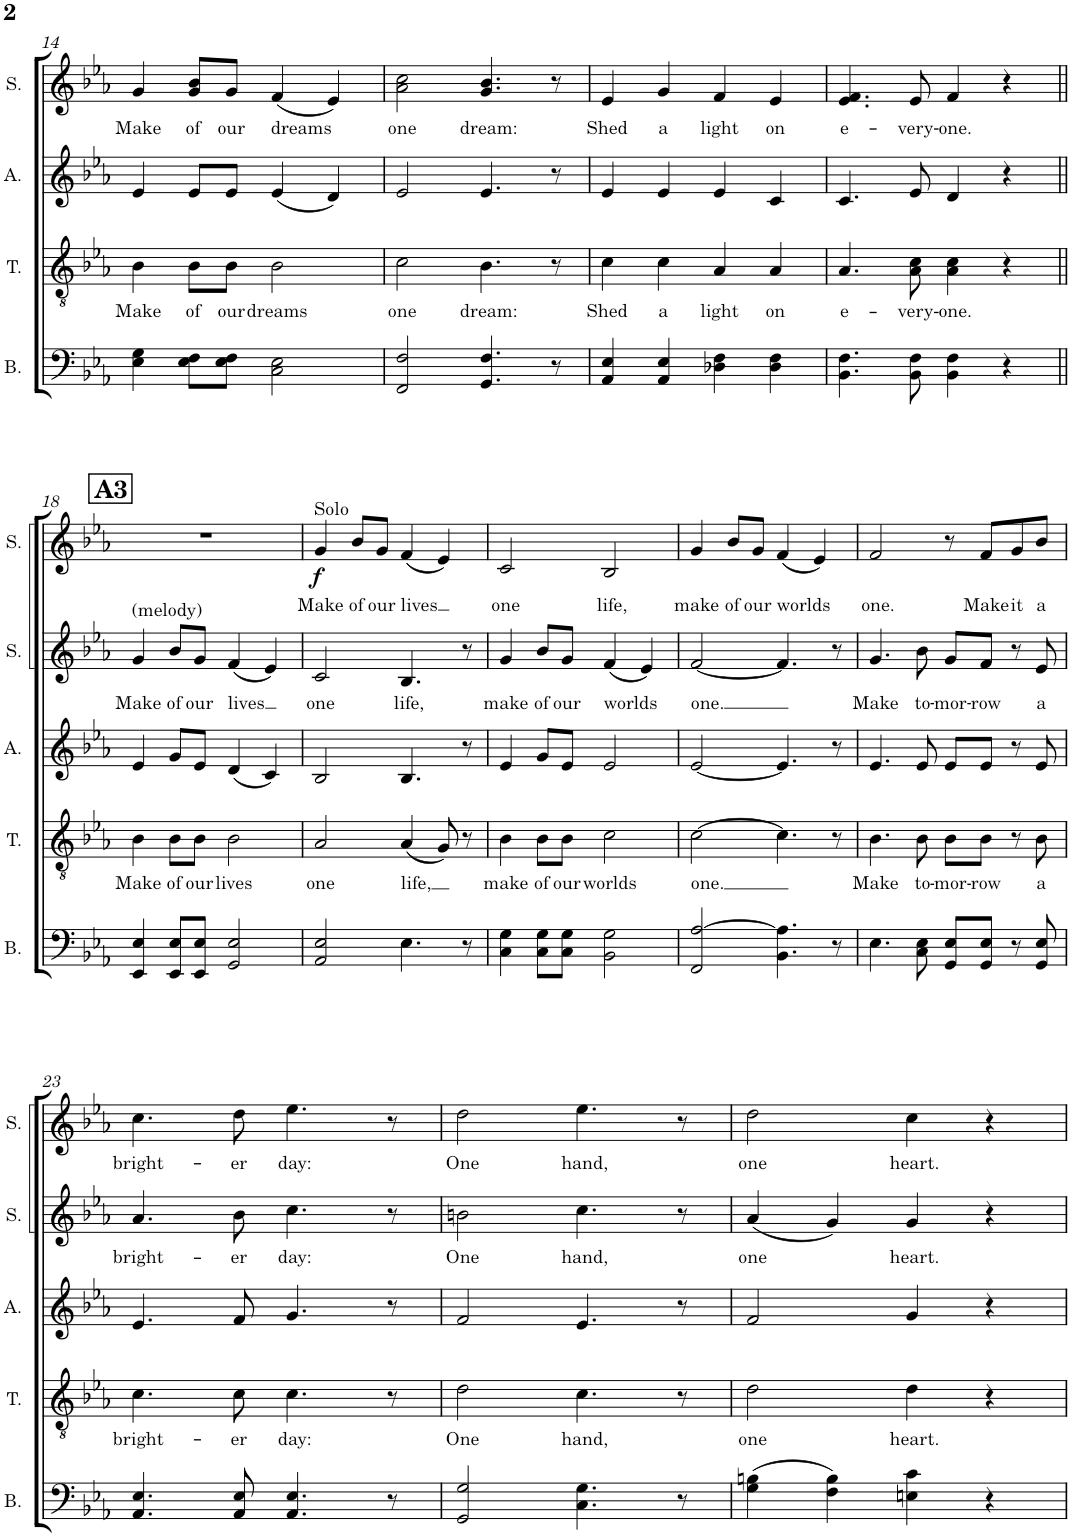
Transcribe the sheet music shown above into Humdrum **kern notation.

**kern	**kern	**text	**kern	**kern	**text	**kern	**text	**dynam
*part5	*part4	*part4	*part3	*part2	*part2	*part1	*part1	*part1
*staff5	*staff4	*staff4	*staff3	*staff2	*staff2	*staff1	*staff1	*staff1
*I"Bass	*I"Tenor	*	*I"Alto	*I"Soprano	*	*I"Soprano	*	*
*I'B.	*I'T.	*	*I'A.	*I'S.	*	*I'S.	*	*
!!LO:PB:g=z
*clefF4	*clefGv2	*	*clefG2	*clefG2	*	*clefG2	*	*
*k[b-e-a-]	*k[b-e-a-]	*	*k[b-e-a-]	*k[b-e-a-]	*	*k[b-e-a-]	*	*
*M4/4	*M4/4	*	*M4/4	*M4/4	*	*M4/4	*	*
=14	=14	=14	=14	=14	=14	=14	=14	=14
!	!	!LO:LY:b	!	!	!LO:LY:b	!	!	!
4E-\ 4G\	4B-\	Make	4e-/	4g/	Make	1r	.	.
!	!	!LO:LY:b	!	!	!LO:LY:b	!	!	!
8E-\ 8F\L	8B-\L	of	8e-/L	8g/ 8b-/L	of	.	.	.
!	!	!LO:LY:b	!	!	!LO:LY:b	!	!	!
8E-\ 8F\J	8B-\J	our	8e-/J	8g/J	our	.	.	.
!	!	!LO:LY:b	!	!	!LO:LY:b	!	!	!
2C\ 2E-\	2B-\	dreams	(4e-/	(4f/	dreams	.	.	.
.	.	.	4d/)	4e-/)	.	.	.	.
=15	=15	=15	=15	=15	=15	=15	=15	=15
!	!	!LO:LY:b	!	!	!LO:LY:b	!	!	!
2FF/ 2F/	2c\	one	2e-/	2a-\ 2cc\	one	1r	.	.
!	!	!LO:LY:b	!	!	!LO:LY:b	!	!	!
4.GG/ 4.F/	4.B-\	dream:	4.e-/	4.g/ 4.b-/	dream:	.	.	.
8r	8r	.	8r	8r	.	.	.	.
=16	=16	=16	=16	=16	=16	=16	=16	=16
!	!	!LO:LY:b	!	!	!LO:LY:b	!	!	!
4AA-/ 4E-/	4c\	Shed	4e-/	4e-/	Shed	1r	.	.
!	!	!LO:LY:b	!	!	!LO:LY:b	!	!	!
4AA-/ 4E-/	4c\	a	4e-/	4g/	a	.	.	.
!	!	!LO:LY:b	!	!	!LO:LY:b	!	!	!
4D-X\ 4F\	4A-/	light	4e-/	4f/	light	.	.	.
!	!	!LO:LY:b	!	!	!LO:LY:b	!	!	!
4D-\ 4F\	4A-/	on	4c/	4e-/	on	.	.	.
=17	=17	=17	=17	=17	=17	=17	=17	=17
!	!	!LO:LY:b	!	!	!LO:LY:b	!	!	!
4.BB-\ 4.F\	4.A-/	e-	4.c/	4.e-/ 4.f/	e-	1r	.	.
!	!	!LO:LY:b	!	!	!LO:LY:b	!	!	!
8BB-\ 8F\	8A-\ 8c\	-very-	8e-/	8e-/	-very-	.	.	.
!	!	!LO:LY:b	!	!	!LO:LY:b	!	!	!
4BB-\ 4F\	4A-\ 4c\	-one.	4d/	4f/	-one.	.	.	.
4r	4r	.	4r	4r	.	.	.	.
!!LO:LB:g=z
!!LO:REH:place=s1:a:B:cj:fs=14:t=A3
=18||	=18||	=18||	=18||	=18||	=18||	=18||	=18||	=18||
!	!	!	!	!LO:TX:a:t=(melody)	!	!	!	!
!	!	!LO:LY:b	!	!	!LO:LY:b	!	!	!
4EE-/ 4E-/	4B-\	Make	4e-/	4g/	Make	1r	.	.
!	!	!LO:LY:b	!	!	!LO:LY:b	!	!	!
8EE-/ 8E-/L	8B-\L	of	8g/L	8b-/L	of	.	.	.
!	!	!LO:LY:b	!	!	!LO:LY:b	!	!	!
8EE-/ 8E-/J	8B-\J	our	8e-/J	8g/J	our	.	.	.
!	!	!LO:LY:b	!	!	!LO:LY:b	!	!	!
2GG/ 2E-/	2B-\	lives	(4d/	(4f/	lives	.	.	.
.	.	.	4c/)	4e-/)	.	.	.	.
=19	=19	=19	=19	=19	=19	=19	=19	=19
!	!	!	!	!	!	!LO:TX:a:t=Solo	!	!
!	!	!LO:LY:b	!	!	!LO:LY:b	!	!LO:LY:b	!LO:DY:b
2AA-/ 2E-/	2A-/	one	2B-/	2c/	one	4g/	Make	f
!	!	!	!	!	!	!	!LO:LY:b	!
.	.	.	.	.	.	8b-/L	of	.
!	!	!	!	!	!	!	!LO:LY:b	!
.	.	.	.	.	.	8g/J	our	.
!	!	!LO:LY:b	!	!	!LO:LY:b	!	!LO:LY:b	!
4.E-\	(4A-/	life,	4.B-/	4.B-/	life,	(4f/	lives	.
.	8G/)	.	.	.	.	4e-/)	.	.
8r	8r	.	8r	8r	.	.	.	.
=20	=20	=20	=20	=20	=20	=20	=20	=20
!	!	!LO:LY:b	!	!	!LO:LY:b	!	!LO:LY:b	!
4C\ 4G\	4B-\	make	4e-/	4g/	make	2c/	one	.
!	!	!LO:LY:b	!	!	!LO:LY:b	!	!	!
8C\ 8G\L	8B-\L	of	8g/L	8b-/L	of	.	.	.
!	!	!LO:LY:b	!	!	!LO:LY:b	!	!	!
8C\ 8G\J	8B-\J	our	8e-/J	8g/J	our	.	.	.
!	!	!LO:LY:b	!	!	!LO:LY:b	!	!LO:LY:b	!
2BB-\ 2G\	2c\	worlds	2e-/	(4f/	worlds	2B-/	life,	.
.	.	.	.	4e-/)	.	.	.	.
=21	=21	=21	=21	=21	=21	=21	=21	=21
!	!	!LO:LY:b	!	!	!LO:LY:b	!	!LO:LY:b	!
2FF/ [2A-/	[2c\	one.	[2e-/	[2f/	one.	4g/	make	.
!	!	!	!	!	!	!	!LO:LY:b	!
.	.	.	.	.	.	8b-/L	of	.
!	!	!	!	!	!	!	!LO:LY:b	!
.	.	.	.	.	.	8g/J	our	.
!	!	!	!	!	!	!	!LO:LY:b	!
4.BB-\ 4.A-\]	4.c\]	.	4.e-/]	4.f/]	.	(4f/	worlds	.
.	.	.	.	.	.	4e-/)	.	.
8r	8r	.	8r	8r	.	.	.	.
=22	=22	=22	=22	=22	=22	=22	=22	=22
!	!	!LO:LY:b	!	!	!LO:LY:b	!	!LO:LY:b	!
4.E-\	4.B-\	Make	4.e-/	4.g/	Make	2f/	one.	.
!	!	!LO:LY:b	!	!	!LO:LY:b	!	!	!
8C\ 8E-\	8B-\	to-	8e-/	8b-\	to-	.	.	.
!	!	!LO:LY:b	!	!	!LO:LY:b	!	!	!
8GG/ 8E-/L	8B-\L	-mor-	8e-/L	8g/L	-mor-	8r	.	.
!	!	!LO:LY:b	!	!	!LO:LY:b	!	!LO:LY:b	!
8GG/ 8E-/J	8B-\J	-row	8e-/J	8f/J	-row	8f/L	Make	.
!	!	!	!	!	!	!	!LO:LY:b	!
8r	8r	.	8r	8r	.	8g/	it	.
!	!	!LO:LY:b	!	!	!LO:LY:b	!	!LO:LY:b	!
8GG/ 8E-/	8B-\	a	8e-/	8e-/	a	8b-/J	a	.
!!LO:LB:g=z
=23	=23	=23	=23	=23	=23	=23	=23	=23
!	!	!LO:LY:b	!	!	!LO:LY:b	!	!LO:LY:b	!
4.AA-/ 4.E-/	4.c\	bright-	4.e-/	4.a-/	bright-	4.cc\	bright-	.
!	!	!LO:LY:b	!	!	!LO:LY:b	!	!LO:LY:b	!
8AA-/ 8E-/	8c\	-er	8f/	8b-\	-er	8dd\	-er	.
!	!	!LO:LY:b	!	!	!LO:LY:b	!	!LO:LY:b	!
4.AA-/ 4.E-/	4.c\	day:	4.g/	4.cc\	day:	4.ee-\	day:	.
8r	8r	.	8r	8r	.	8r	.	.
=24	=24	=24	=24	=24	=24	=24	=24	=24
!	!	!LO:LY:b	!	!	!LO:LY:b	!	!LO:LY:b	!
2GG/ 2G/	2d\	One	2f/	2bn\	One	2dd\	One	.
!	!	!LO:LY:b	!	!	!LO:LY:b	!	!LO:LY:b	!
4.C\ 4.G\	4.c\	hand,	4.e-/	4.cc\	hand,	4.ee-\	hand,	.
8r	8r	.	8r	8r	.	8r	.	.
=25	=25	=25	=25	=25	=25	=25	=25	=25
!	!	!LO:LY:b	!	!	!LO:LY:b	!	!LO:LY:b	!
(4G\ 4Bn\	2d\	one	2f/	(4a-/	one	2dd\	one	.
4F\ 4B\)	.	.	.	4g/)	.	.	.	.
!	!	!LO:LY:b	!	!	!LO:LY:b	!	!LO:LY:b	!
4En\ 4c\	4d\	heart.	4g/	4g/	heart.	4cc\	heart.	.
4r	4r	.	4r	4r	.	4r	.	.
=	=	=	=	=	=	=	=	=
*-	*-	*-	*-	*-	*-	*-	*-	*-
